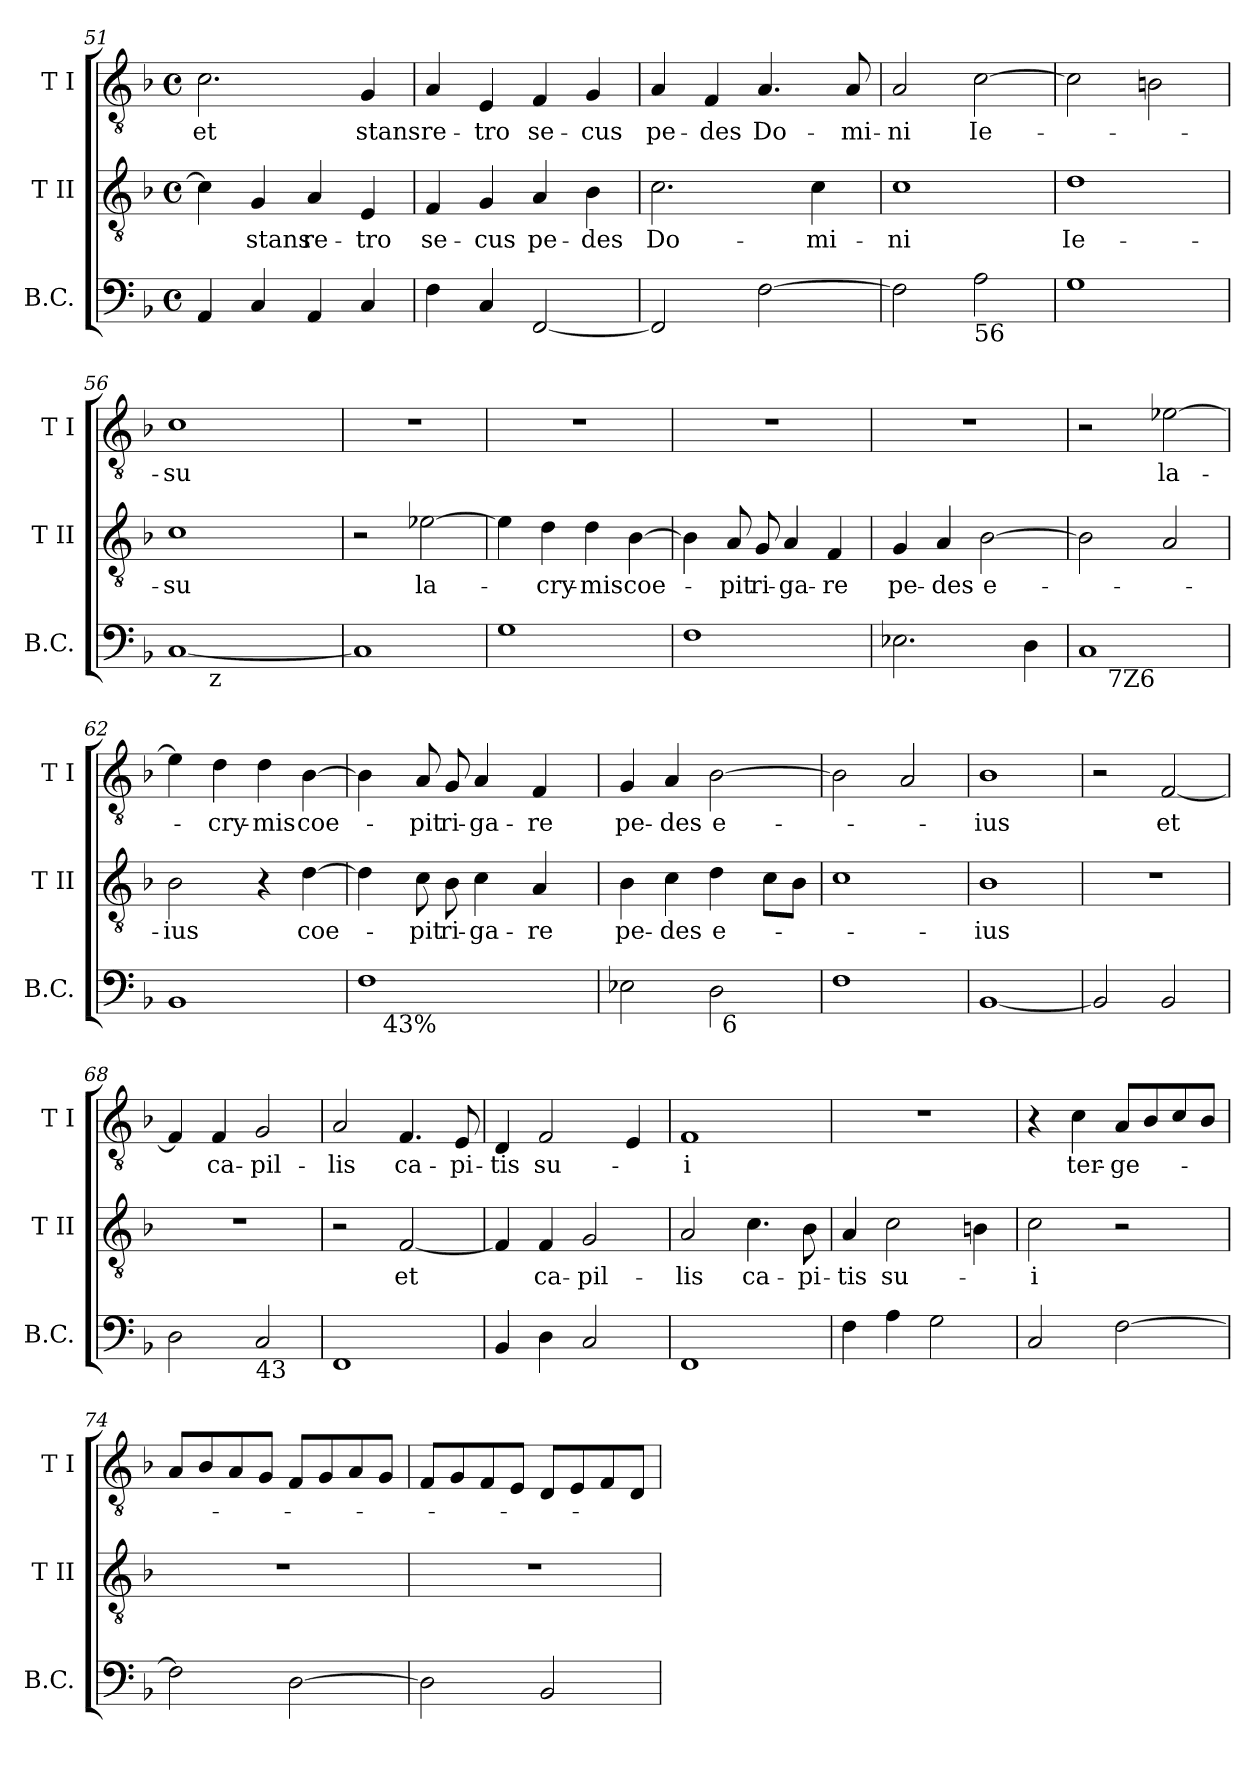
**kern	**kern	**text	**kern	**text
*part3	*part2	*part2	*part1	*part1
*staff3	*staff2	*staff2	*staff1	*staff1
*I"B.C.	*I"T II	*	*I"T I	*
*I'B.C.	*I'T II	*	*I'T I	*
*clefF4	*clefGv2	*	*clefGv2	*
*k[b-]	*k[b-]	*	*k[b-]	*
*F:	*F:	*	*F:	*
*M4/4	*M4/4	*	*M4/4	*
*met(c)	*met(c)	*	*met(c)	*
=51	=51	=51	=51	=51
!	!	!	!	!LO:LY:b
4AA/	4c\]	.	2.c\	et
!	!	!LO:LY:b	!	!
4C/	4G/	stans	.	.
!	!	!LO:LY:b	!	!
4AA/	4A/	re-	.	.
!	!	!LO:LY:b	!	!LO:LY:b
4C/	4E/	-tro	4G/	stans
!!LO:PB:g=z
=52	=52	=52	=52	=52
!	!	!LO:LY:b	!	!LO:LY:b
4F\	4F/	se-	4A/	re-
!	!	!LO:LY:b	!	!LO:LY:b
4C/	4G/	-cus	4E/	-tro
!	!	!LO:LY:b	!	!LO:LY:b
[<2FF/	4A/	pe-	4F/	se-
!	!	!LO:LY:b	!	!LO:LY:b
.	4B-\	-des	4G/	-cus
=53	=53	=53	=53	=53
!	!	!LO:LY:b	!	!LO:LY:b
2FF/]	2.c\	Do-	4A/	pe-
!	!	!	!	!LO:LY:b
.	.	.	4F/	-des
!	!	!	!	!LO:LY:b
[>2F\	.	.	4.A/	Do-
!	!	!LO:LY:b	!	!
.	4c\	-mi-	.	.
!	!	!	!	!LO:LY:b
.	.	.	8A/	-mi-
=54	=54	=54	=54	=54
!	!	!LO:LY:b	!	!LO:LY:b
2F\]	1c	-ni	2A/	-ni
!LO:TX:b:t=56	!	!	!	!
!	!	!	!	!LO:LY:b
2A\	.	.	[>2c\	Ie-
=55	=55	=55	=55	=55
!	!	!LO:LY:b	!	!
1G	1d	Ie-	2c\]	.
.	.	.	2Bn\	.
=56	=56	=56	=56	=56
!	!	!LO:LY:b	!	!LO:LY:b
*^	*	*	*	*
[<1C	8ryy	1c	-su	1c	-su
.	32ryy	.	.	.	.
!	!LO:TX:b:t=z	!	!	!	!
.	2ryy	.	.	.	.
.	4ryy	.	.	.	.
.	16.ryy	.	.	.	.
*v	*v	*	*	*	*
=57	=57	=57	=57	=57
1C]	2r	.	1r	.
!	!	!LO:LY:b	!	!
.	[<2e-X\	la-	.	.
!!LO:LB:g=z
=58	=58	=58	=58	=58
1G	4e-\]	.	1r	.
!	!	!LO:LY:b	!	!
.	4d\	-cry-	.	.
!	!	!LO:LY:b	!	!
.	4d\	-mis	.	.
!	!	!LO:LY:b	!	!
.	[>4B-\	coe-	.	.
=59	=59	=59	=59	=59
1F	4B-\]	.	1r	.
!	!	!LO:LY:b	!	!
.	8A/	-pit	.	.
!	!	!LO:LY:b	!	!
.	8G/	ri-	.	.
!	!	!LO:LY:b	!	!
.	4A/	-ga-	.	.
!	!	!LO:LY:b	!	!
.	4F/	-re	.	.
=60	=60	=60	=60	=60
!	!	!LO:LY:b	!	!
2.E-X\	4G/	pe-	1r	.
!	!	!LO:LY:b	!	!
.	4A/	-des	.	.
!	!	!LO:LY:b	!	!
.	[>2B-\	e-	.	.
4D\	.	.	.	.
=61	=61	=61	=61	=61
*^	*	*	*	*
1C	8ryy	2B-\]	.	2r	.
!	!LO:TX:b:t=7Z6	!	!	!	!
.	2..ryy	.	.	.	.
!	!	!	!	!	!LO:LY:b
.	.	2A/	.	[>2e-X\	la-
=62	=62	=62	=62	=62	=62
!	!	!	!LO:LY:b	!	!
*v	*v	*	*	*	*
1BB-	2B-\	-ius	4e-\]	.
!	!	!	!	!LO:LY:b
.	.	.	4d\	-cry-
!	!	!	!	!LO:LY:b
.	4r	.	4d\	-mis
!	!	!LO:LY:b	!	!LO:LY:b
.	[>4d\	coe-	[>4B-\	coe-
=63	=63	=63	=63	=63
*^	*	*	*	*
1F	16.ryy	4d\]	.	4B-\]	.
!	!LO:TX:b:t=43%	!	!	!	!
.	2ryy	.	.	.	.
!	!	!	!LO:LY:b	!	!LO:LY:b
.	.	8c\	-pit	8A/	-pit
!	!	!	!LO:LY:b	!	!LO:LY:b
.	.	8B-\	ri-	8G/	ri-
!	!	!	!LO:LY:b	!	!LO:LY:b
.	.	4c\	-ga-	4A/	-ga-
.	4ryy	.	.	.	.
!	!	!	!LO:LY:b	!	!LO:LY:b
.	.	4A/	-re	4F/	-re
.	8ryy	.	.	.	.
.	32ryy	.	.	.	.
!!LO:LB:g=z
=64	=64	=64	=64	=64	=64
!	!	!	!LO:LY:b	!	!LO:LY:b
2E-X\	2ryy	4B-\	pe-	4G/	pe-
!	!	!	!LO:LY:b	!	!LO:LY:b
.	.	4c\	-des	4A/	-des
!	!	!	!LO:LY:b	!	!LO:LY:b
2D\	32ryy	4d\	e-	[>2B-\	e-
!	!LO:TX:b:t=6	!	!	!	!
.	4...ryy	.	.	.	.
.	.	8c\L	.	.	.
.	.	8B-\J	.	.	.
*v	*v	*	*	*	*
=65	=65	=65	=65	=65
1F	1c	.	2B-\]	.
.	.	.	2A/	.
=66	=66	=66	=66	=66
!	!	!LO:LY:b	!	!LO:LY:b
[<1BB-	1B-	-ius	1B-	-ius
=67	=67	=67	=67	=67
2BB-/]	1r	.	2r	.
!	!	!	!	!LO:LY:b
2BB-/	.	.	[<2F/	et
=68	=68	=68	=68	=68
2D\	1r	.	4F/]	.
!	!	!	!	!LO:LY:b
.	.	.	4F/	ca-
!LO:TX:b:t=43	!	!	!	!
!	!	!	!	!LO:LY:b
2C/	.	.	2G/	-pil-
=69	=69	=69	=69	=69
!	!	!	!	!LO:LY:b
1FF	2r	.	2A/	-lis
!	!	!LO:LY:b	!	!LO:LY:b
.	[<2F/	et	4.F/	ca-
!	!	!	!	!LO:LY:b
.	.	.	8E/	-pi-
!!LO:LB:g=z
=70	=70	=70	=70	=70
!	!	!	!	!LO:LY:b
4BB-/	4F/]	.	4D/	-tis
!	!	!LO:LY:b	!	!LO:LY:b
4D\	4F/	ca-	2F/	su-
!	!	!LO:LY:b	!	!
2C/	2G/	-pil-	.	.
.	.	.	4E/	.
=71	=71	=71	=71	=71
!	!	!LO:LY:b	!	!LO:LY:b:rj
1FF	2A/	-lis	1F	-i
!	!	!LO:LY:b	!	!
.	4.c\	ca-	.	.
!	!	!LO:LY:b	!	!
.	8B-\	-pi-	.	.
=72	=72	=72	=72	=72
!	!	!LO:LY:b	!	!
4F\	4A/	-tis	1r	.
!	!	!LO:LY:b	!	!
4A\	2c\	su-	.	.
2G\	.	.	.	.
.	4Bn\	.	.	.
=73	=73	=73	=73	=73
!	!	!LO:LY:b:rj	!	!
2C/	2c\	-i	4r	.
!	!	!	!	!LO:LY:b
.	.	.	4c\	ter-
!	!	!	!	!LO:LY:b
[>2F\	2r	.	8A/L	-ge-
.	.	.	8B-/	.
.	.	.	8c/	.
.	.	.	8B-/J	.
=74	=74	=74	=74	=74
2F\]	1r	.	8A/L	.
.	.	.	8B-/	.
.	.	.	8A/	.
.	.	.	8G/J	.
[>2D\	.	.	8F/L	.
.	.	.	8G/	.
.	.	.	8A/	.
.	.	.	8G/J	.
=75	=75	=75	=75	=75
2D\]	1r	.	8F/L	.
.	.	.	8G/	.
.	.	.	8F/	.
.	.	.	8E/J	.
2BB-/	.	.	8D/L	.
.	.	.	8E/	.
.	.	.	8F/	.
.	.	.	8D/J	.
=	=	=	=	=
*-	*-	*-	*-	*-
